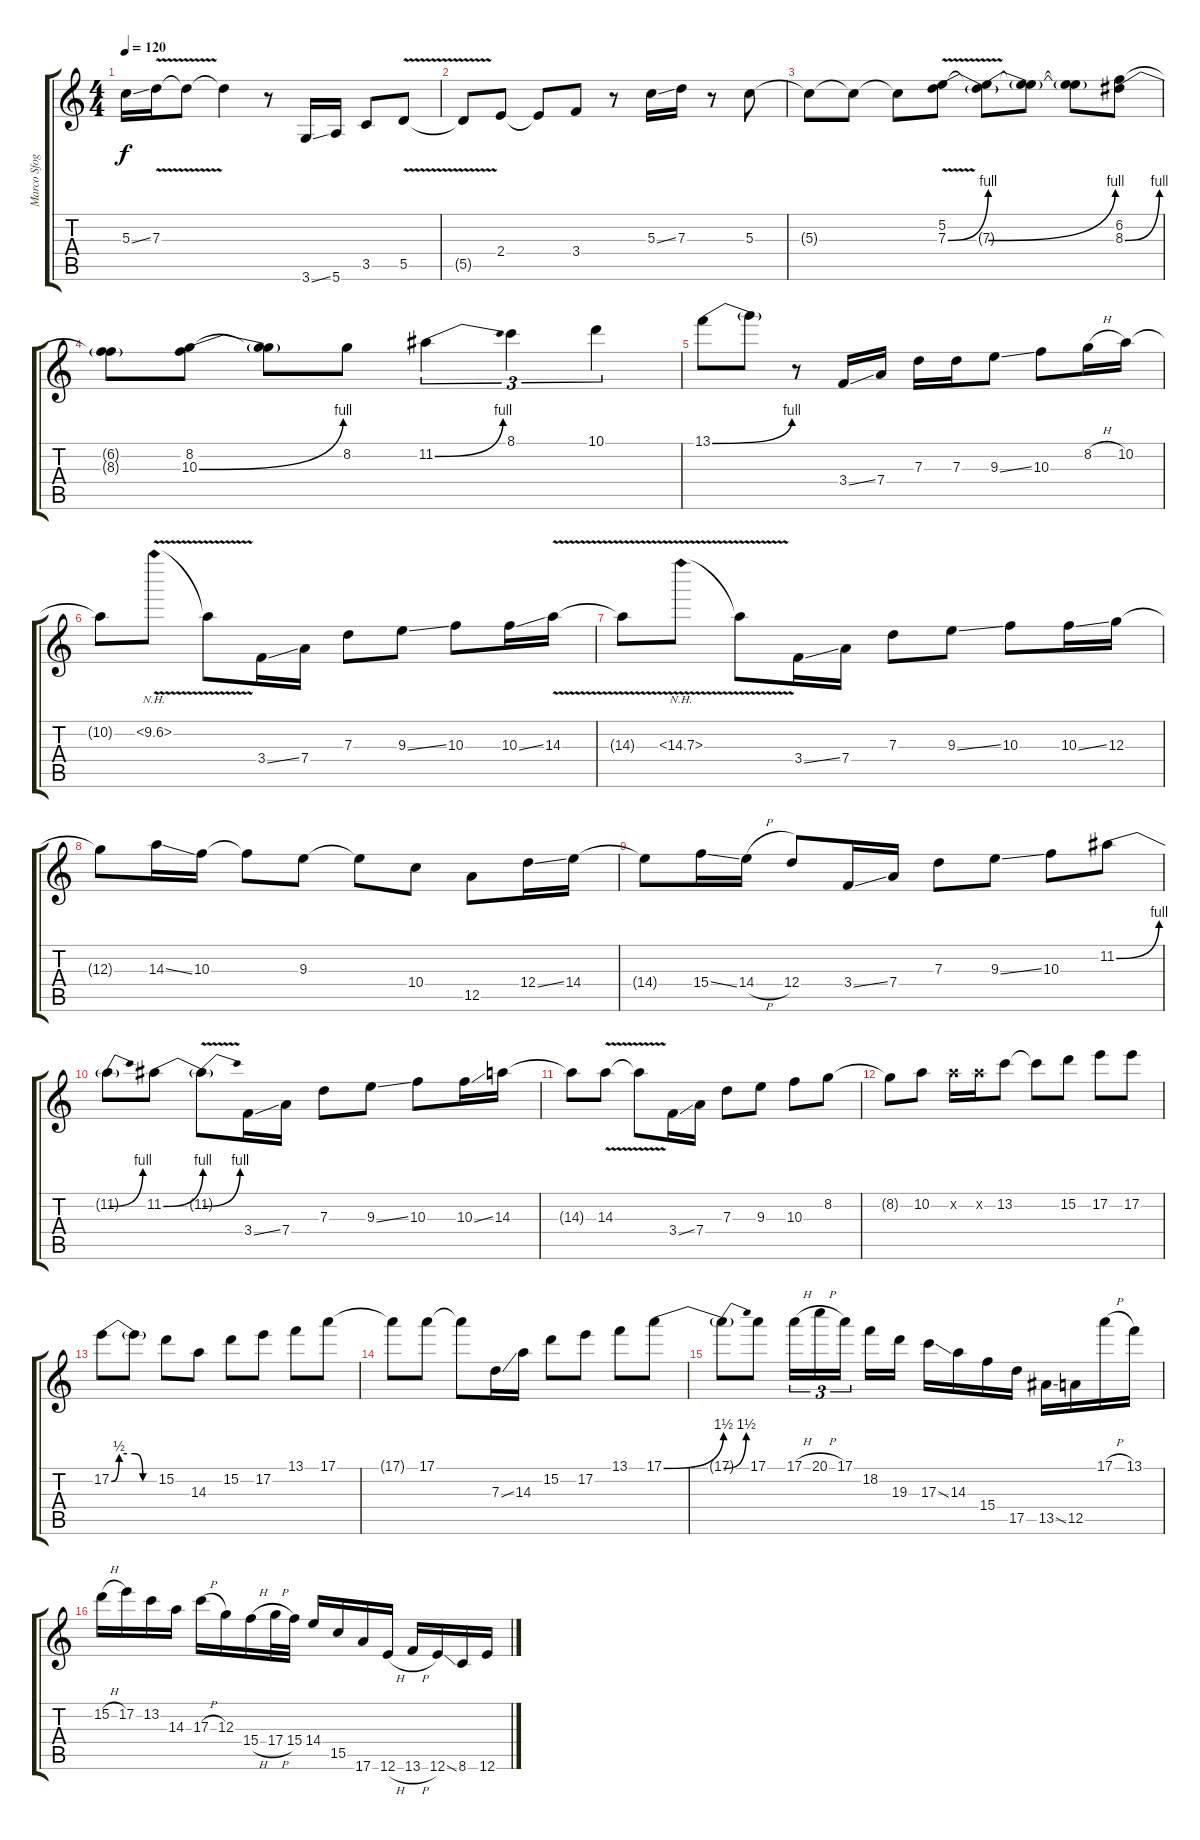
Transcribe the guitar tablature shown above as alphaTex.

\track ("Marco Sfogli" "Marco Sfog") {instrument distortionguitar}
\staff {score tabs}
\tuning (E4 B3 G3 D3 A2 E2) {hide}
\ts (4 4)
\tempo 120
\clef g2
\ks c
5.3{ss}.16{dy f} 7.3{v}.16 7.3{t}.8 7.3{t}.4 r.8 3.6{ss}.16 5.6.16 3.5.8 5.5{v}.8 |
5.5{t}.8 2.4.8 2.4{t}.8 3.4.8 r.8 5.3{ss}.16 7.3.16 r.8 5.3.8 |
5.3{t}.8 5.3{t}.8 5.3{t}.8 (5.2 7.3{be (bend 0 0 60 4) v}).8 (5.2{t} 7.3{be (bend 0 0 60 4) t}).8 (5.2{t} 7.3{t}).8 (5.2{t} 7.3{t}).8 (6.2 8.3{be (bend 0 0 60 4)}).8 |
(6.2{t} 8.3{t}).8 (8.2 10.3{be (bend 0 0 60 4)}).8 (8.2{t} 10.3{t}).8 8.2.8 11.2{be (bend 0 0 60 4)}.4{tu (3 2)} 8.1.4{tu (3 2)} 10.1.4{tu (3 2)} |
13.1{be (bend 0 0 60 4)}.8 13.1{t}.8 r.8 3.4{ss}.16 7.4.16 7.3.16 7.3.16 9.3{ss}.8 10.3.8 8.2{h}.16 10.2.16 |
10.2{t}.8 10.2{nh v}.8 10.2{t}.8 3.4{ss}.16 7.4.16 7.3.8 9.3{ss}.8 10.3.8 10.3{ss}.16 14.3{v}.16 |
14.3{t}.8 14.3{nh v}.8 14.3{t}.8 3.4{ss}.16 7.4.16 7.3.8 9.3{ss}.8 10.3.8 10.3{ss}.16 12.3.16 |
12.3{t}.8 14.3{ss}.16 10.3.16 10.3{t}.8 9.3.8 9.3{t}.8 10.4.8 12.5.8 12.4{ss}.16 14.4.16 |
14.4{t}.8 15.4{ss}.16 14.4{h}.16 12.4.8 3.4{ss}.16 7.4.16 7.3.8 9.3{ss}.8 10.3.8 11.2{be (bend 0 0 60 4)}.8 |
11.2{be (bend 0 0 60 4) t}.8 11.2{be (bend 0 0 60 4)}.8 11.2{be (bend 0 0 60 4) v t}.8 3.4{ss}.16 7.4.16 7.3.8 9.3{ss}.8 10.3.8 10.3{ss}.16 14.3.16 |
14.3{t}.8 14.3{v}.8 14.3{t}.8 3.4{ss}.16 7.4.16 7.3.8 9.3.8 10.3.8 8.2.8 |
8.2{t}.8 10.2.8 10.2{x}.16 10.2{x}.16 13.2.8 13.2{t}.8 15.2.8 17.2.8 17.2.8 |
17.2{be (custom 0 0 10 2 20 2 30 2 40 0 60 0)}.8 17.2{t}.8 15.2.8 14.3.8 15.2.8 17.2.8 13.1.8 17.1.8 |
17.1{t}.8 17.1.8 17.1{t}.8 7.3{ss}.16 14.3.16 15.2.8 17.2.8 13.1.8 17.1{be (bend 0 0 60 6)}.8 |
17.1{be (bend 0 0 60 6) t}.8 17.1.8 17.1{h}.16{tu (3 2)} 20.1{h}.16{tu (3 2)} 17.1.16{tu (3 2)} 18.2.16 19.3.16 17.3{ss}.16 14.3.16 15.4.16 17.5.16 13.5{ss}.16 12.5.16 17.1{h}.16 13.1.16 |
15.2{h}.16 17.2.16 13.2.16 14.3.16 17.3{h}.16 12.3.16 15.4{h}.16 17.4{h}.32 15.4.32 14.4.16 15.5.16 17.6.16 12.6{h}.16 13.6{h}.16 12.6{ss}.16 8.6.16 12.6.16
